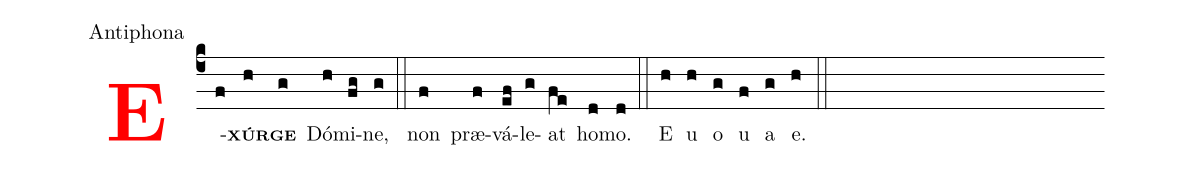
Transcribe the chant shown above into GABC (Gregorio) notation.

office-part: Antiphona;
%%
<v>\bf\textcolor{red}{E}</v>(c4f)<v>\bf\scriptsize{XÚR}</v>(h)<v>\bf\scriptsize{GE}</v>(g) Dó(h)mi(fg)ne,(g) (::)
non(f) præ(f)vá(ef)le(g)at(fe) ho(d)mo.(d) (::) E(h) u(h) o(g) u(f) a(g) e.(h) (::)
